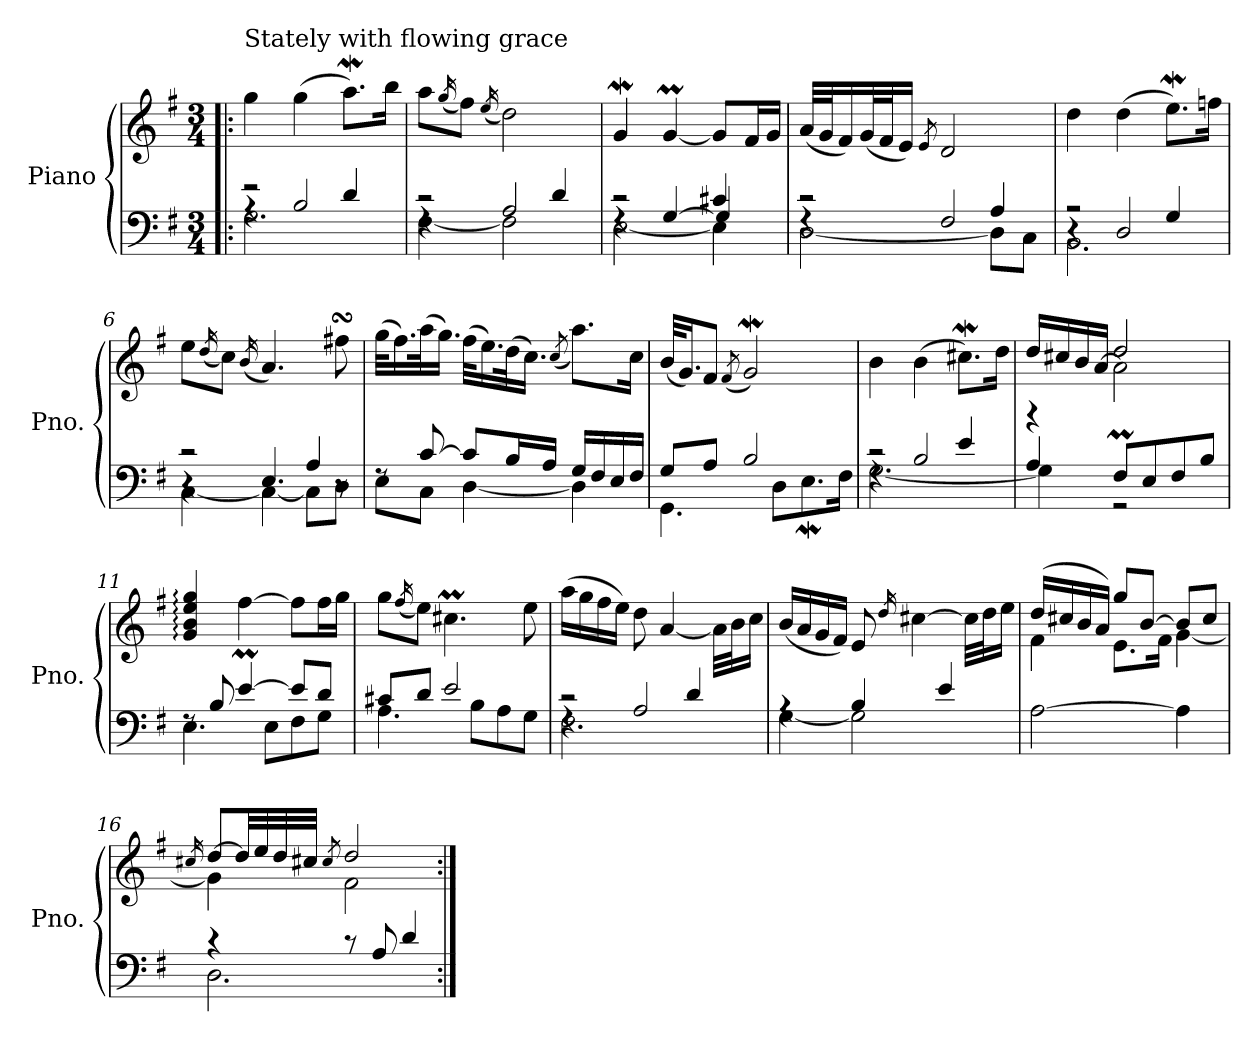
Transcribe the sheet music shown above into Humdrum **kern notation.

**kern	**kern
*part1	*part1
*staff2	*staff1
*I"Piano	*
*I'Pno.	*
*clefF4	*clefG2
*k[f#]	*k[f#]
*M3/4	*M3/4
*MM46	*MM46
=1!|:	=1!|:
*^	*
*	*^	*
!	!	!	!LO:TX:a:t=Stately with flowing grace
2re	2.G\	4rA	4gg\
.	.	2B/	(4gg\
4d/	.	.	8.aaW\L)
.	.	.	16bb\Jk
=2	=2	=2	=2
2rc	[4F#\	4rF	8aa\L
.	.	.	(16qgg/
.	.	.	8ff#\J)
.	.	.	(16qee/
.	2F#\]	2A/	2dd\)
4d/	.	.	.
=3	=3	=3	=3
2rc	[2E\	4rF	4gw/
.	.	[4G/	[4gM/
4c#X/	4E\]	4G/]	8g/L]
.	.	.	16f#/L
.	.	.	16g/JJ
=4	=4	=4	=4
2rc	[2D\	4rF	(32a/LLL
.	.	.	32g/J
.	.	.	16f#/)
.	.	.	(32g/L
.	.	.	32f#/J
.	.	.	16e/JJ)
.	.	.	8qe/
.	.	2F#/	2d/
4A/	8D\L]	.	.
.	8C\J	.	.
=5	=5	=5	=5
2rA	2.BB\	4r	4dd\
.	.	2D/	(4dd\
4G/	.	.	8.eeW\L)
.	.	.	16ffn\Jk
!!LO:LB:g=z
=6	=6	=6	=6
2rc	[4C\	4r	8ee\L
.	.	.	(16qdd/
.	.	.	8cc\J)
.	.	.	(16qb/
.	4C\_	4.E/	4.a/)
4A/	8C\L]	.	.
.	8D\J	8r	8ff#XsSsS\
*	*v	*v	*
=7	=7	=7
8rF	8E\L	(32gg\KLL
.	.	16.ff#\)
[8c/	8C\J	(32aa\K
.	.	16.gg\JJ)
8c/L]	[4D\	(32ff#\KLL
.	.	16.ee\)
16B/L	.	(32dd\K
.	.	16.cc\JJ)
16A/JJ	.	.
.	.	(>8qcc/
16G/LL	4D\]	8.aa\L)
16F#/	.	.
16E/	.	.
16F#/JJ	.	16cc\Jk
=8	=8	=8
8G/L	4.GG\	(32b/KLL
.	.	16.g/J)
8A/J	.	8f#/J
.	.	(8qf#/
2B/	.	2gw/)
.	8D\L	.
.	8.EW\	.
.	16F#\Jk	.
=9	=9	=9
*	*^	*
2rc	[2.G\	4rF	4b\
.	.	2B/	(4b\
4e/	.	.	8.cc#XW\L)
.	.	.	16dd\Jk
*	*v	*v	*
!!LO:LB:g=z
=10	=10	=10
*	*	*^
4A/	4G\]	16dd/LL	4rF
.	.	16cc#X/	.
.	.	16b/	.
.	.	[16a/JJ	.
8F#m/L	2r	2a\]	2dd/
8E/	.	.	.
8F#/	.	.	.
8B/J	.	.	.
=11	=11	=11	=11
8rF	4.E\	4g/: 4b/: 4ee/: 4gg/:	4ryy
8B/	.	.	.
[4e/	.	2rFyy	[4ff#m\
.	8E\L	.	.
8e/L]	8F#\	.	8ff#\L]
8d/J	8G\J	.	16ff#\L
.	.	.	16gg\JJ
*	*	*v	*v
=12	=12	=12
8c#X/L	4.A\	8gg\L
.	.	(16qff#/
8d/J	.	8ee\J)
2e/	.	4.cc#Xm\
.	8B\L	.
.	8A\	.
.	8G\J	8ee\
=13	=13	=13
*	*^	*
2rc	2.F#\	4rF	(16aa\LL
.	.	.	16gg\
.	.	.	16ff#\
.	.	.	16ee\JJ)
.	.	2A/	8dd\
.	.	.	[4a/
4d/	.	.	.
.	.	.	32a\LLL]
.	.	.	32b\J
.	.	.	16cc\JJ
*	*v	*v	*
!!LO:LB:g=z
=14	=14	=14
4rA	[4G\	(16b/LL
.	.	16a/
.	.	16g/
.	.	16f#/JJ)
4B/	2G\]	8e/
.	.	16qdd/
.	.	[4cc#X\
4e/	.	.
.	.	32cc#\LLL]
.	.	32dd\J
.	.	16ee\JJ
*v	*v	*
=15	=15
*	*^
[2A\	(16dd/LL	4f#\
.	16cc#X/	.
.	16b/	.
.	16a/JJ)	.
.	8gg/L	8.e\L
.	[8b/J	.
.	.	16f#\Jk
4A\]	8b/L]	[4g\
.	8cc#/J	.
=16	=16	=16
.	16qcc#X/	.
*^	*	*
4r	2.D\	[8dd/L	4g\]
.	.	32dd/LL]	.
.	.	32ee/	.
.	.	32dd/	.
.	.	32cc#X/JJJ	.
.	.	8qcc#/	.
8r	.	2dd/	2f#\
8A/	.	.	.
4d/	.	.	.
*v	*v	*	*
*	*v	*v
=:|!	=:|!
*-	*-
